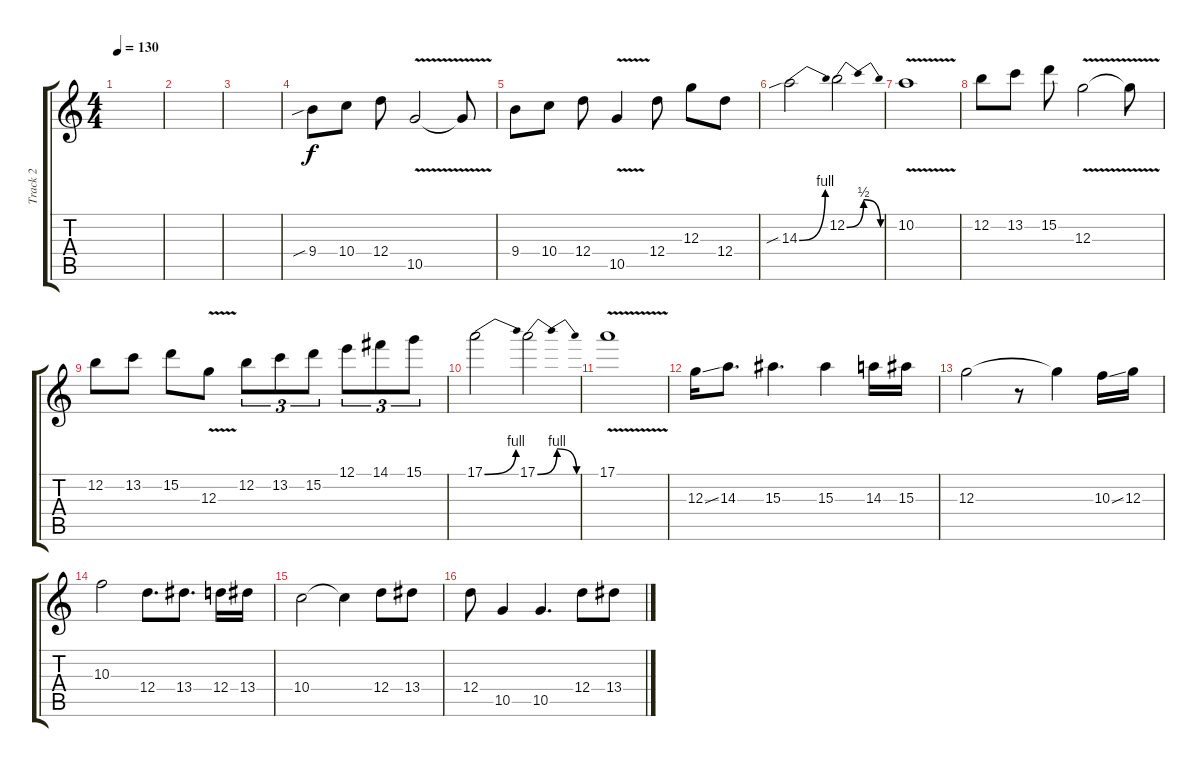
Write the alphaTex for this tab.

\track ("Track 2" "Track 2") {instrument overdrivenguitar}
\staff {score tabs}
\tuning (E4 B3 G3 D3 A2 E2) {hide}
\ts (4 4)
\tempo 130
\clef g2
\ks c
|
|
|
9.4{sib}.8 10.4.8 12.4.8 10.5{v}.2 10.5{t}.8 |
9.4.8 10.4.8 12.4.8 10.5{v}.4 12.4.8 12.3.8 12.4.8 |
14.3{be (bend 0 0 60 4) sib}.2 12.2{be (bendrelease 0 0 15 2 45 2 60 0)}.2 |
10.2{v}.1 |
12.2.8 13.2.8 15.2.8 12.3{v}.2 12.3{t}.8 |
12.2.8 13.2.8 15.2.8 12.3{v}.8 12.2.8{tu (3 2)} 13.2.8{tu (3 2)} 15.2.8{tu (3 2)} 12.1.8{tu (3 2)} 14.1.8{tu (3 2)} 15.1.8{tu (3 2)} |
17.1{be (bend 0 0 60 4)}.2 17.1{be (bendrelease 0 0 15 4 45 4 60 0)}.2 |
17.1{v}.1 |
12.3{ss}.16 14.3.8{d} 15.3.4{d} 15.3.4 14.3.16 15.3.16 |
12.3.2 r.8 12.3{t}.4 10.3{ss}.16 12.3.16 |
10.3.2 12.4.8{d} 13.4.8{d} 12.4.16 13.4.16 |
10.4.2 10.4{t}.4 12.4.8 13.4.8 |
12.4.8 10.5.4 10.5.4{d} 12.4.8 13.4.8
